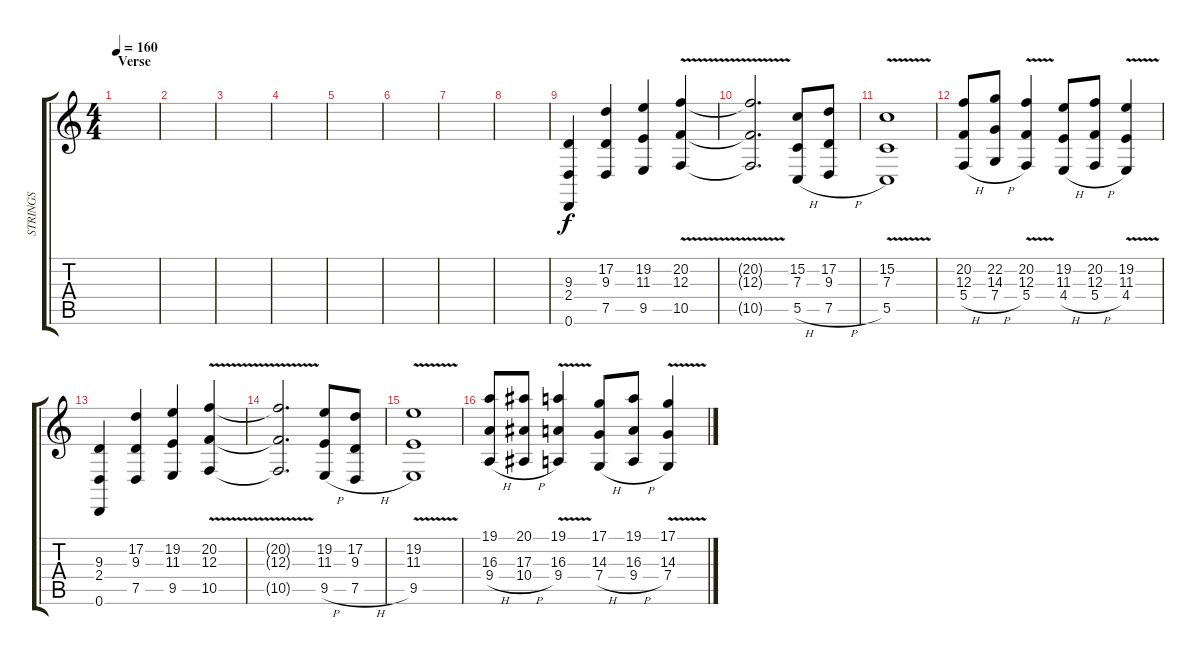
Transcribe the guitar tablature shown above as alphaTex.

\track ("STRINGS" "STRINGS") {instrument stringensemble1}
\staff {score tabs}
\tuning (D4 A3 F3 C3 G2 D2) {hide}
\ts (4 4)
\section ("" "Verse")
\tempo 160
\clef g2
\ks c
|
|
|
|
|
|
|
|
(9.3 2.4 0.6).4 (17.2 9.3 7.5).4 (19.2 11.3 9.5).4 (20.2 12.3 10.5{v}).4 |
(20.2{t} 12.3{t} 10.5{t}).2{d} (15.2 7.3 5.5{h}).8 (17.2 9.3 7.5{h}).8 |
(15.2 7.3 5.5{v}).1 |
(20.2 12.3 5.4{h}).8 (22.2 14.3 7.4{h}).8 (20.2 12.3 5.4{v}).4 (19.2 11.3 4.4{h}).8 (20.2 12.3 5.4{h}).8 (19.2 11.3 4.4{v}).4 |
(9.3 2.4 0.6).4 (17.2 9.3 7.5).4 (19.2 11.3 9.5).4 (20.2 12.3 10.5{v}).4 |
(20.2{t} 12.3{t} 10.5{t}).2{d} (19.2 11.3 9.5{h}).8 (17.2 9.3 7.5{h}).8 |
(19.2 11.3 9.5{v}).1 |
(19.1 16.3 9.4{h}).8 (20.1 17.3 10.4{h}).8 (19.1 16.3 9.4{v}).4 (17.1 14.3 7.4{h}).8 (19.1 16.3 9.4{h}).8 (17.1 14.3 7.4{v}).4
